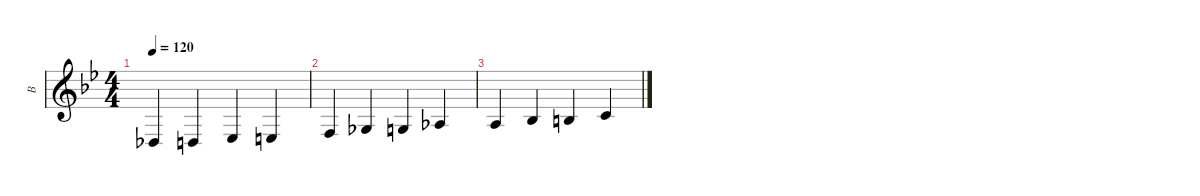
\defaultSystemsLayout 4
\hideDynamics
\bracketExtendMode nobrackets
\track ("B" "B") {instrument acousticguitarsteel}
\staff {score}
\tuning (E4 B3 G3 D3 A2 E2)
\displaytranspose -11
\ts (4 4)
\tempo 120
\clef g2
\ks bb
1.2{acc b}.4{dy mf instrument acousticguitarsteel beam Up} 2.2{acc forcenatural}.4{beam Up} 3.2{acc b}.4{beam Up} 4.2{acc forcenatural}.4{beam Up} |
5.2{acc forcenatural}.4{beam Up} 1.1{acc b}.4{beam Up} 2.1{acc forcenatural}.4{beam Up} 3.1{acc b}.4{beam Up} |
4.1{acc forcenatural}.4{beam Up} 5.1{acc b}.4{beam Up} 6.1{acc forcenatural}.4{beam Up} 7.1{acc forcenatural}.4{beam Up}
